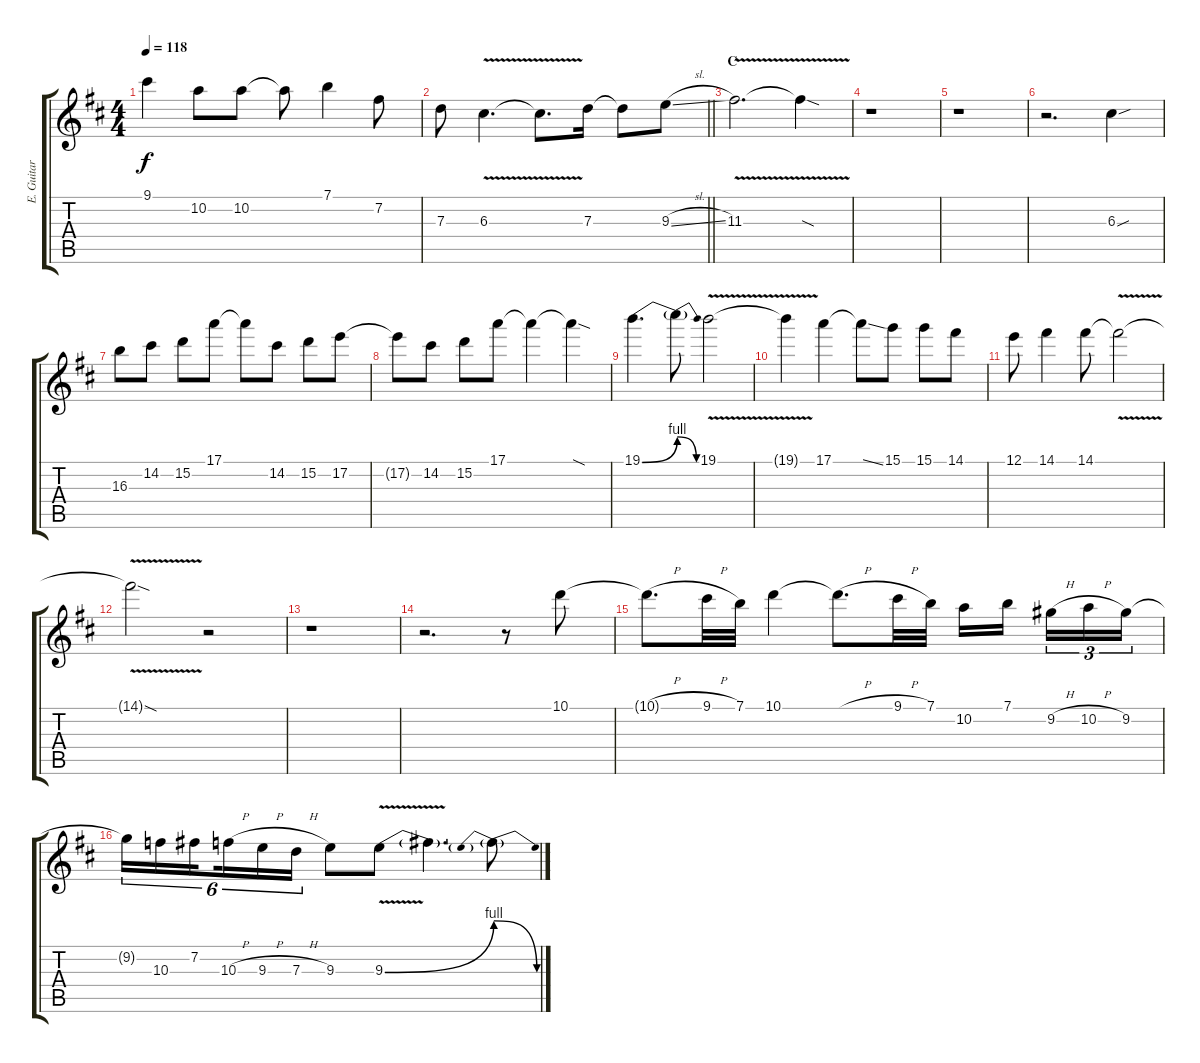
\track ("E. Guitar II" "E. Guitar ") {instrument overdrivenguitar}
\staff {score tabs}
\tuning (E4 B3 G3 D3 A2 E2) {hide}
\ts (4 4)
\tempo 118
\clef g2
\ks d
9.1{t}.4{dy f} 10.2.8 10.2.8 10.2{t}.8 7.1.4 7.2.8 |
\barLineRight lightlight
7.3.8 6.3{v}.4{d} 6.3{t}.8{d} 7.3.16 7.3{t}.8 9.3{sl}.8 |
\section ("" "C")
11.3{v}.2{d} 11.3{sod t}.4 |
r.1 |
r.1 |
r.2{d} 6.3{sou}.4 |
16.3.8 14.2.8 15.2.8 17.1.8 17.1{t}.8 14.2.8 15.2.8 17.2.8 |
17.2{t}.8 14.2.8 15.2.8 17.1.8 17.1{t}.4 17.1{sod t}.4 |
19.1{be (bend 0 0 60 4)}.4{d} 19.1{be (release 0 4 60 0) t}.8 19.1{v}.2 |
19.1{t}.4 17.1.4 17.1{ss t}.8 15.1.8 15.1.8 14.1.8 |
12.1.8 14.1.4 14.1.8 14.1{v t}.2 |
14.1{sod t}.2 r.2 |
r.1 |
r.2{d} r.8 10.1.8 |
10.1{h t}.8{d} 9.1{h}.32 7.1.32 10.1.4 10.1{h t}.8{d} 9.1{h}.32 7.1.32 10.2.16 7.1.16{beam splitsecondary} 9.2{h}.16{tu (3 2)} 10.2{h}.16{tu (3 2)} 9.2.16{tu (3 2)} |
9.2{t}.16{tu (6 4)} 10.3.16{tu (6 4)} 7.2.16{tu (6 4) beam splitsecondary} 10.3{h}.16{tu (6 4)} 9.3{h}.16{tu (6 4)} 7.3{h}.16{tu (6 4)} 9.3.8 9.3{be (bend 0 0 60 4) v}.8 9.3{t}.4{d} 9.3{be (prebendrelease 0 4 60 0) t}.8
